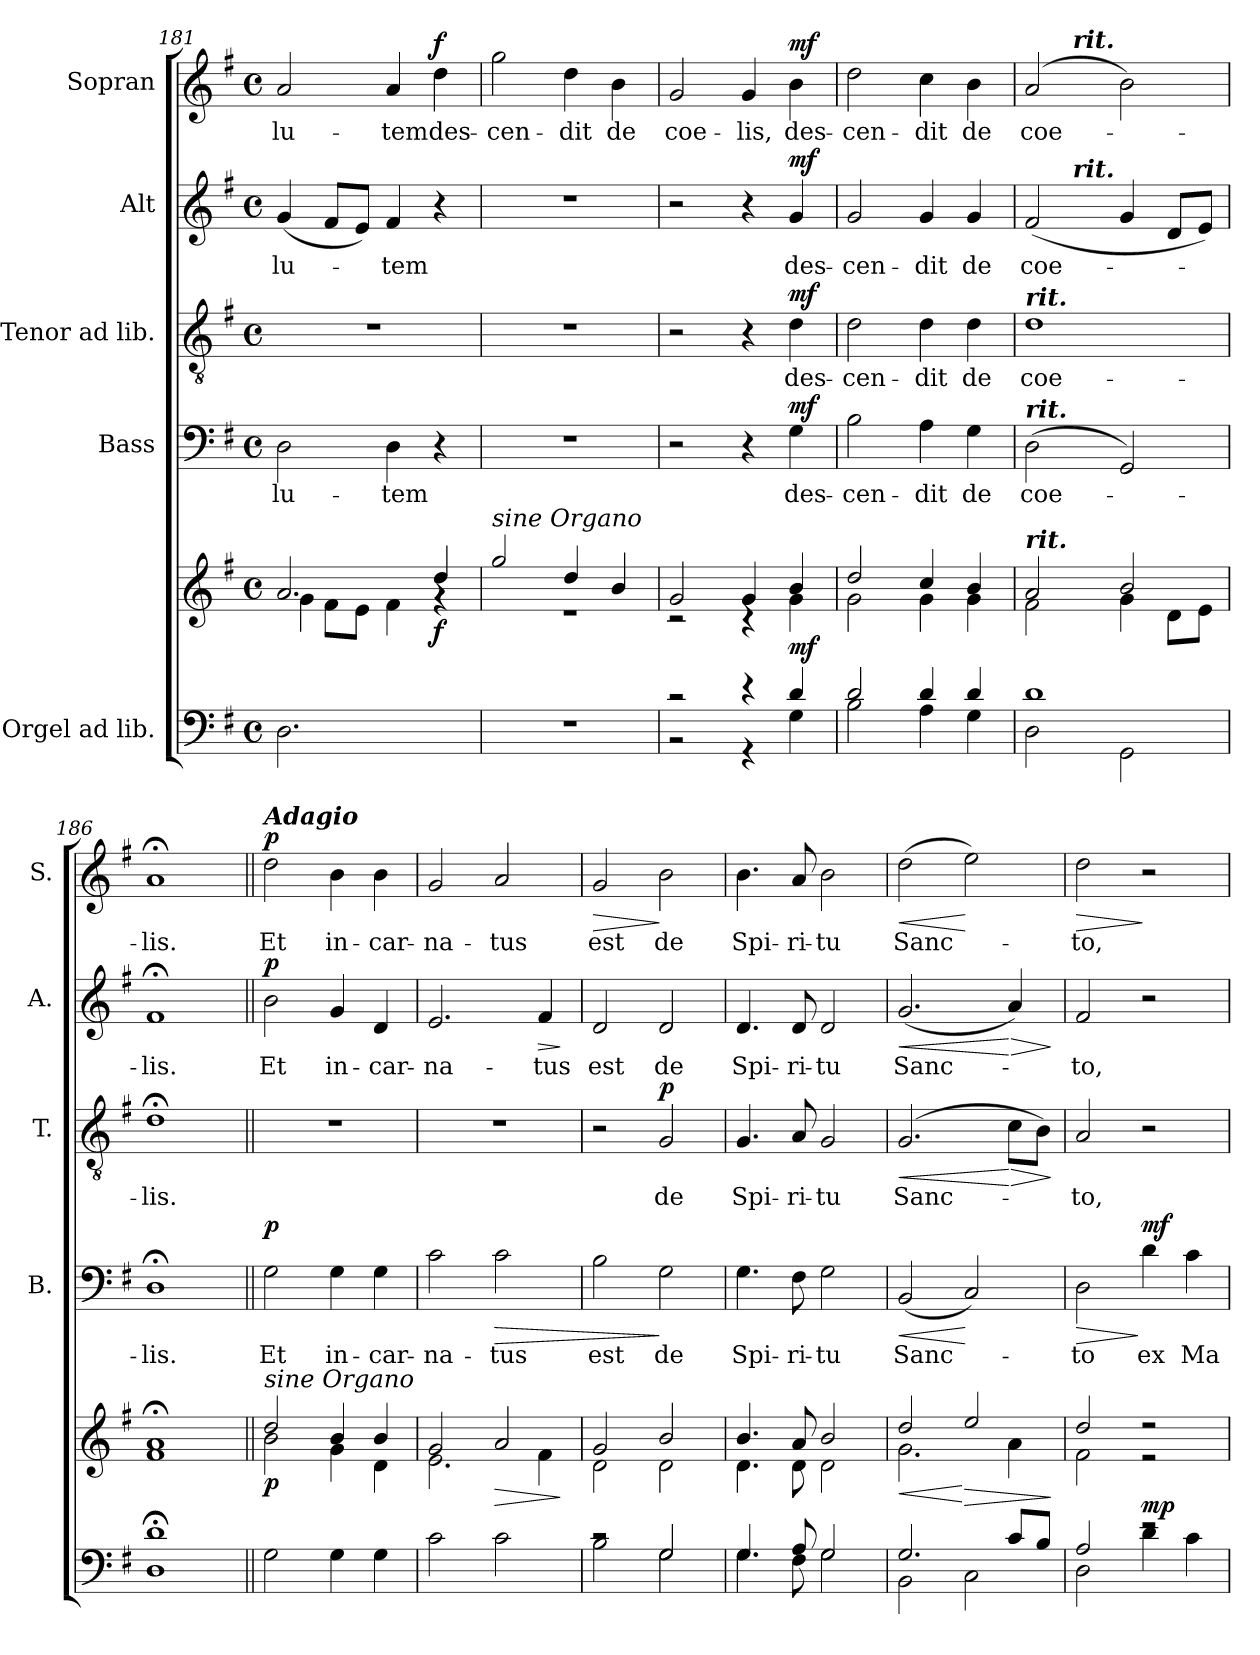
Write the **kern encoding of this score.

**kern	**kern	**dynam	**kern	**text	**dynam	**kern	**text	**dynam	**kern	**text	**dynam	**kern	**text	**dynam
*part5	*part5	*part5	*part4	*part4	*part4	*part3	*part3	*part3	*part2	*part2	*part2	*part1	*part1	*part1
*staff6	*staff5	*staff5/6	*staff4	*staff4	*staff4	*staff3	*staff3	*staff3	*staff2	*staff2	*staff2	*staff1	*staff1	*staff1
*I"Orgel ad lib.	*	*	*I"Bass	*	*	*I"Tenor ad lib.	*	*	*I"Alt	*	*	*I"Sopran	*	*
*	*	*	*I'B.	*	*	*I'T.	*	*	*I'A.	*	*	*I'S.	*	*
*clefF4	*clefG2	*	*clefF4	*	*	*clefGv2	*	*	*clefG2	*	*	*clefG2	*	*
*k[f#]	*k[f#]	*	*k[f#]	*	*	*k[f#]	*	*	*k[f#]	*	*	*k[f#]	*	*
*G:	*G:	*	*G:	*	*	*G:	*	*	*G:	*	*	*G:	*	*
*M4/4	*M4/4	*	*M4/4	*	*	*M4/4	*	*	*M4/4	*	*	*M4/4	*	*
*met(c)	*met(c)	*	*met(c)	*	*	*met(c)	*	*	*met(c)	*	*	*met(c)	*	*
=181	=181	=181	=181	=181	=181	=181	=181	=181	=181	=181	=181	=181	=181	=181
*	*^	*	*	*	*	*	*	*	*	*	*	*	*	*
!	!	!	!	!	!LO:LY:b	!	!	!	!	!	!LO:LY:b	!	!	!LO:LY:b	!
2.D\	2.a/	4g\	.	2D\	-lu-	.	1r	.	.	(<4g/	-lu-	.	2a/	-lu-	.
.	.	8f#\L	.	.	.	.	.	.	.	8f#/L	.	.	.	.	.
.	.	8e\J	.	.	.	.	.	.	.	8e/J)	.	.	.	.	.
!	!	!	!	!	!LO:LY:b	!	!	!	!	!	!LO:LY:b	!	!	!LO:LY:b	!
.	.	4f#\	.	4D\	-tem	.	.	.	.	4f#/	-tem	.	4a/	-tem	.
!	!	!	!LO:DY:b	!	!	!	!	!	!	!	!	!	!	!LO:LY:b	!LO:DY:a
4ryy	4dd/	4rf	f	4r	.	.	.	.	.	4r	.	.	4dd\	des-	f
=182	=182	=182	=182	=182	=182	=182	=182	=182	=182	=182	=182	=182	=182	=182	=182
!	!LO:TX:a:i:t=sine Organo	!	!	!	!	!	!	!	!	!	!	!	!	!	!
!	!	!	!	!	!	!	!	!	!	!	!	!	!	!LO:LY:b	!
1r	2gg/	1re	.	1r	.	.	1r	.	.	1r	.	.	2gg\	-cen-	.
!	!	!	!	!	!	!	!	!	!	!	!	!	!	!LO:LY:b	!
.	4dd/	.	.	.	.	.	.	.	.	.	.	.	4dd\	-dit	.
!	!	!	!	!	!	!	!	!	!	!	!	!	!	!LO:LY:b	!
.	4b/	.	.	.	.	.	.	.	.	.	.	.	4b\	de	.
=183	=183	=183	=183	=183	=183	=183	=183	=183	=183	=183	=183	=183	=183	=183	=183
*^	*	*	*	*	*	*	*	*	*	*	*	*	*	*	*
!	!	!	!	!	!	!	!	!	!	!	!	!	!	!	!LO:LY:b	!
2r	2r	2g/	2rc	.	2r	.	.	2r	.	.	2r	.	.	2g/	coe-	.
!	!	!	!	!	!	!	!	!	!	!	!	!	!	!	!LO:LY:b	!
4r	4r	4g/	4rB	.	4r	.	.	4r	.	.	4r	.	.	4g/	-lis,	.
!	!	!	!	!LO:DY:b	!	!LO:LY:b	!LO:DY:a	!	!LO:LY:b	!LO:DY:a	!	!LO:LY:b	!LO:DY:a	!	!LO:LY:b	!LO:DY:a
4d/	4G\	4b/	4g\	mf	4G\	des-	mf	4d\	des-	mf	4g/	des-	mf	4b\	des-	mf
!!LO:PB:g=z
=184	=184	=184	=184	=184	=184	=184	=184	=184	=184	=184	=184	=184	=184	=184	=184	=184
!	!	!	!	!	!	!LO:LY:b	!	!	!LO:LY:b	!	!	!LO:LY:b	!	!	!LO:LY:b	!
2d/	2B\	2dd/	2g\	.	2B\	-cen-	.	2d\	-cen-	.	2g/	-cen-	.	2dd\	-cen-	.
!	!	!	!	!	!	!LO:LY:b	!	!	!LO:LY:b	!	!	!LO:LY:b	!	!	!LO:LY:b	!
4d/	4A\	4cc/	4g\	.	4A\	-dit	.	4d\	-dit	.	4g/	-dit	.	4cc\	-dit	.
!	!	!	!	!	!	!LO:LY:b	!	!	!LO:LY:b	!	!	!LO:LY:b	!	!	!LO:LY:b	!
4d/	4G\	4b/	4g\	.	4G\	de	.	4d\	de	.	4g/	de	.	4b\	de	.
=185	=185	=185	=185	=185	=185	=185	=185	=185	=185	=185	=185	=185	=185	=185	=185	=185
!	!	!	!	!	!	!	!	!LO:TX:a:Bi:t=rit.	!	!	!	!	!	!	!	!
!	!	!	!	!	!LO:TX:a:Bi:t=rit.	!	!	!	!	!	!	!	!	!	!	!
!	!	!LO:TX:a:Bi:t=rit.	!	!	!	!	!	!	!	!	!	!	!	!	!	!
!	!	!	!	!	!	!LO:LY:b	!	!	!LO:LY:b	!	!	!LO:LY:b	!	!	!LO:LY:b	!
*	*	*	*	*	*	*	*	*	*	*	*^	*	*	*^	*	*
1d	2D\	2a/	2f#\	.	(>2D\	coe-	.	1d	coe-	.	(<2f#/	4ryy	coe-	.	(2a/	4ryy	coe-	.
!	!	!	!	!	!	!	!	!	!	!	!	!	!	!	!	!LO:TX:a:Bi:t=rit.	!	!
!	!	!	!	!	!	!	!	!	!	!	!	!LO:TX:a:Bi:t=rit.	!	!	!	!	!	!
.	.	.	.	.	.	.	.	.	.	.	.	2.ryy	.	.	.	2.ryy	.	.
.	2GG\	2b/	4g\	.	2GG/)	.	.	.	.	.	4g/	.	.	.	2b\)	.	.	.
.	.	.	8d\L	.	.	.	.	.	.	.	8d/L	.	.	.	.	.	.	.
.	.	.	8e\J	.	.	.	.	.	.	.	8e/J)	.	.	.	.	.	.	.
=186	=186	=186	=186	=186	=186	=186	=186	=186	=186	=186	=186	=186	=186	=186	=186	=186	=186	=186
!	!	!	!	!	!	!LO:LY:b	!	!	!LO:LY:b	!	!	!	!LO:LY:b	!	!	!	!LO:LY:b	!
*	*	*	*	*	*	*	*	*	*	*	*v	*v	*	*	*	*	*	*
*	*	*	*	*	*	*	*	*	*	*	*	*	*	*v	*v	*	*
1d;<	1D	1a;<	1f#	.	1D;<	-lis.	.	1d;<	-lis.	.	1f#;<	-lis.	.	1a;<	-lis.	.
=187||	=187||	=187||	=187||	=187||	=187||	=187||	=187||	=187||	=187||	=187||	=187||	=187||	=187||	=187||	=187||	=187||
!	!	!	!	!	!	!	!	!	!	!	!	!	!	!LO:TX:a:Bi:t=Adagio	!	!
!	!	!LO:TX:a:i:t=sine Organo	!	!	!	!	!	!	!	!	!	!	!	!	!	!
!	!	!	!	!LO:DY:b	!	!LO:LY:b	!LO:DY:a	!	!	!	!	!LO:LY:b	!LO:DY:a	!	!LO:LY:b	!LO:DY:a
*v	*v	*	*	*	*	*	*	*	*	*	*	*	*	*	*	*
2G\	2dd/	2b\	p	2G\	Et	p	1r	.	.	2b\	Et	p	2dd\	Et	p
!	!	!	!	!	!LO:LY:b	!	!	!	!	!	!LO:LY:b	!	!	!LO:LY:b	!
4G\	4b/	4g\	.	4G\	in-	.	.	.	.	4g/	in-	.	4b\	in-	.
!	!	!	!	!	!LO:LY:b	!	!	!	!	!	!LO:LY:b	!	!	!LO:LY:b	!
4G\	4b/	4d\	.	4G\	-car-	.	.	.	.	4d/	-car-	.	4b\	-car-	.
=188	=188	=188	=188	=188	=188	=188	=188	=188	=188	=188	=188	=188	=188	=188	=188
!	!	!	!	!	!LO:LY:b	!	!	!	!	!	!LO:LY:b	!	!	!LO:LY:b	!
2c\	2g/	2.e\	.	2c\	-na-	.	1r	.	.	2.e/	-na-	.	2g/	-na-	.
!	!	!	!LO:HP:b	!	!LO:LY:b	!LO:HP:b	!	!	!	!	!	!	!	!LO:LY:b	!
2c\	2a/	.	>	2c\	-tus	>	.	.	.	.	.	.	2a/	-tus	.
!	!	!	!	!	!	!	!	!	!	!	!LO:LY:b	!LO:HP:b	!	!	!
.	.	4f#\	.	.	.	.	.	.	.	4f#/	-tus	>	.	.	.
*	*v	*v	*	*	*	*	*	*	*	*	*	*	*	*	*
.	.	]	.	.	.	.	.	.	.	.	]	.	.	.
=189	=189	=189	=189	=189	=189	=189	=189	=189	=189	=189	=189	=189	=189	=189
*^	*^	*	*	*	*	*	*	*	*	*	*	*	*	*
!	!	!	!	!	!	!LO:LY:b	!	!	!	!	!	!LO:LY:b	!	!	!LO:LY:b	!LO:HP:b
2rd	2B\	2g/	2d\	.	2B\	est	.	2r	.	.	2d/	est	.	2g/	est	>
!	!	!	!	!	!	!LO:LY:b	!	!	!LO:LY:b	!LO:DY:a	!	!LO:LY:b	!	!	!LO:LY:b	!
2G/	2G\	2b/	2d\	.	2G\	de	]	2G/	de	p	2d/	de	.	2b\	de	]
=190	=190	=190	=190	=190	=190	=190	=190	=190	=190	=190	=190	=190	=190	=190	=190	=190
!	!	!	!	!	!	!LO:LY:b	!	!	!LO:LY:b	!	!	!LO:LY:b	!	!	!LO:LY:b	!
4.G/	4.G\	4.b/	4.d\	.	4.G\	Spi-	.	4.G/	Spi-	.	4.d/	Spi-	.	4.b\	Spi-	.
!	!	!	!	!	!	!LO:LY:b	!	!	!LO:LY:b	!	!	!LO:LY:b	!	!	!LO:LY:b	!
8A/	8F#\	8a/	8d\	.	8F#\	-ri-	.	8A/	-ri-	.	8d/	-ri-	.	8a/	-ri-	.
!	!	!	!	!	!	!LO:LY:b	!	!	!LO:LY:b	!	!	!LO:LY:b	!	!	!LO:LY:b	!
2G/	2G\	2b/	2d\	.	2G\	-tu	.	2G/	-tu	.	2d/	-tu	.	2b\	-tu	.
!!LO:LB:g=z
=191	=191	=191	=191	=191	=191	=191	=191	=191	=191	=191	=191	=191	=191	=191	=191	=191
!	!	!	!	!LO:HP:b	!	!LO:LY:b	!LO:HP:b	!	!LO:LY:b	!LO:HP:b	!	!LO:LY:b	!LO:HP:b	!	!LO:LY:b	!LO:HP:b
2.G/	2BB\	2dd/	2.g\	<	(<2BB/	Sanc-	<	(2.G/	Sanc-	<	(<2.g/	Sanc-	<	(>2dd\	Sanc-	<
!	!	!	!	!LO:HP:n=1:b	!	!	!	!	!	!	!	!	!	!	!	!
.	2C\	2ee/	.	[ >	2C/)	.	[	.	.	.	.	.	.	2ee\)	.	[
!	!	!	!	!	!	!	!	!	!	!LO:HP:n=1:b	!	!	!LO:HP:n=1:b	!	!	!
8c/L	.	.	4a\	.	.	.	.	8c\L	.	[ >	4a/)	.	[ >	.	.	.
8B/J	.	.	.	.	.	.	.	8B\J)	.	.	.	.	.	.	.	.
*v	*v	*	*	*	*	*	*	*	*	*	*	*	*	*	*	*
*	*v	*v	*	*	*	*	*	*	*	*	*	*	*	*	*
.	.	]	.	.	.	.	.	]	.	.	]	.	.	.
=192	=192	=192	=192	=192	=192	=192	=192	=192	=192	=192	=192	=192	=192	=192
*^	*^	*	*	*	*	*	*	*	*	*	*	*	*	*
!	!	!	!	!	!	!LO:LY:b	!LO:HP:b	!	!LO:LY:b	!	!	!LO:LY:b	!	!	!LO:LY:b	!LO:HP:b
2A/	2D\	2dd/	2f#\	.	2D\	-to	>	2A/	-to,	.	2f#/	-to,	.	2dd\	-to,	>
!	!	!	!	!LO:DY:a=2	!	!LO:LY:b	!LO:DY:n=1:a	!	!	!	!	!	!	!	!	!
2rf	4d\	2r	2r	mp	4d\	ex	] mf	2r	.	.	2r	.	.	2r	.	]
!	!	!	!	!	!	!LO:LY:b	!	!	!	!	!	!	!	!	!	!
.	4c\	.	.	.	4c\	Ma-	.	.	.	.	.	.	.	.	.	.
*v	*v	*	*	*	*	*	*	*	*	*	*	*	*	*	*	*
*	*v	*v	*	*	*	*	*	*	*	*	*	*	*	*	*
=	=	=	=	=	=	=	=	=	=	=	=	=	=	=
*-	*-	*-	*-	*-	*-	*-	*-	*-	*-	*-	*-	*-	*-	*-
